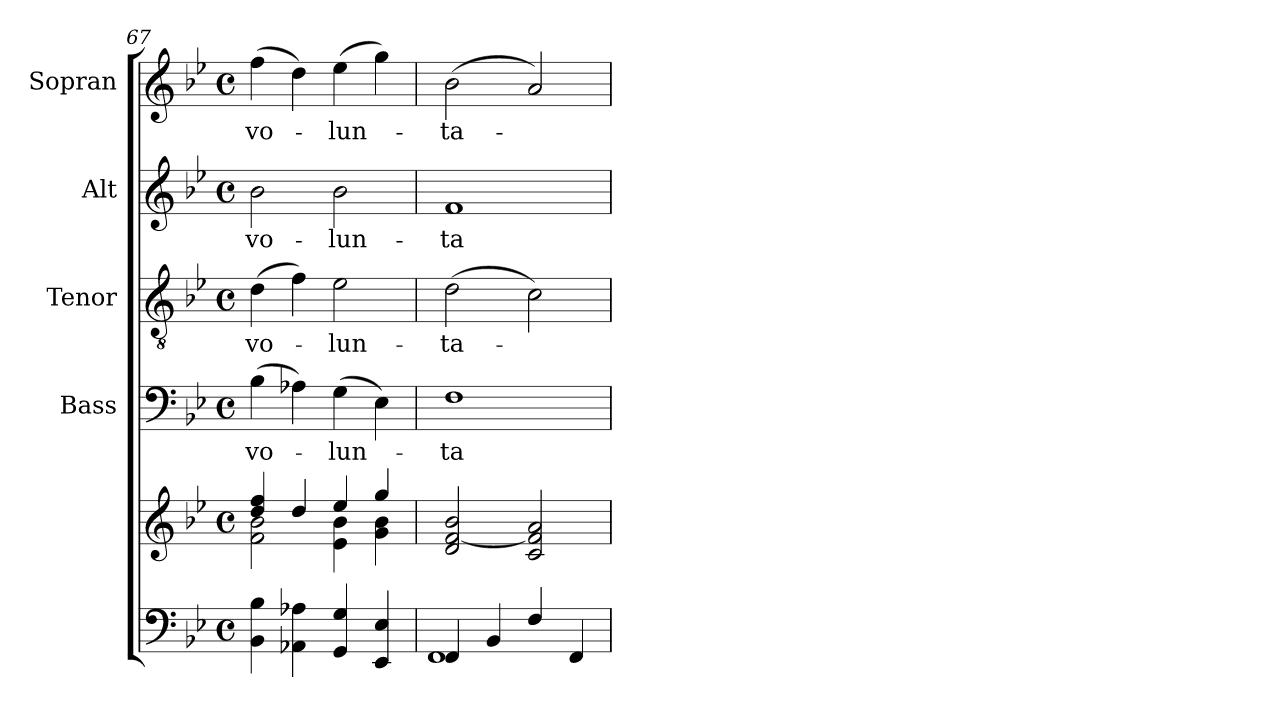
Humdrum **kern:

**kern	**kern	**kern	**text	**kern	**text	**kern	**text	**kern	**text
*part5	*part5	*part4	*part4	*part3	*part3	*part2	*part2	*part1	*part1
*staff6	*staff5	*staff4	*staff4	*staff3	*staff3	*staff2	*staff2	*staff1	*staff1
*	*	*I"Bass	*	*I"Tenor	*	*I"Alt	*	*I"Sopran	*
*	*	*I'B.	*	*I'T.	*	*I'A.	*	*I'S.	*
*clefF4	*clefG2	*clefF4	*	*clefGv2	*	*clefG2	*	*clefG2	*
*k[b-e-]	*k[b-e-]	*k[b-e-]	*	*k[b-e-]	*	*k[b-e-]	*	*k[b-e-]	*
*B-:	*B-:	*B-:	*	*B-:	*	*B-:	*	*B-:	*
*M4/4	*M4/4	*M4/4	*	*M4/4	*	*M4/4	*	*M4/4	*
*met(c)	*met(c)	*met(c)	*	*met(c)	*	*met(c)	*	*met(c)	*
=67	=67	=67	=67	=67	=67	=67	=67	=67	=67
*	*^	*	*	*	*	*	*	*	*
!	!	!	!	!LO:LY:b	!	!LO:LY:b	!	!LO:LY:b	!	!LO:LY:b
4BB-\ 4B-\	4dd/ 4ff/	2f\ 2b-\	(>4B-\	vo-	(>4d\	vo-	2b-\	vo-	(>4ff\	vo-
4AA-X\ 4A-X\	4dd/	.	4A-X\)	.	4f\)	.	.	.	4dd\)	.
!	!	!	!	!LO:LY:b	!	!LO:LY:b	!	!LO:LY:b	!	!LO:LY:b
4GG/ 4G/	4ee-/	4e-\ 4b-\	(>4G\	-lun-	2e-\	-lun-	2b-\	-lun-	(>4ee-\	-lun-
4EE-/ 4E-/	4gg/	4g\ 4b-\	4E-\)	.	.	.	.	.	4gg\)	.
=68	=68	=68	=68	=68	=68	=68	=68	=68	=68	=68
*^	*	*	*	*	*	*	*	*	*	*
!	!	!	!	!	!LO:LY:b	!	!LO:LY:b	!	!LO:LY:b	!	!LO:LY:b
*	*	*v	*v	*	*	*	*	*	*	*	*
4FF/	1FF	2d/ [2f/ 2b-/	1F	-ta-	(>2d\	-ta-	1f	-ta-	(>2b-\	-ta-
4BB-/	.	.	.	.	.	.	.	.	.	.
4F/	.	2c/ 2f/] 2a/	.	.	2c\)	.	.	.	2a/)	.
4FF/	.	.	.	.	.	.	.	.	.	.
*v	*v	*	*	*	*	*	*	*	*	*
=	=	=	=	=	=	=	=	=	=
*-	*-	*-	*-	*-	*-	*-	*-	*-	*-
